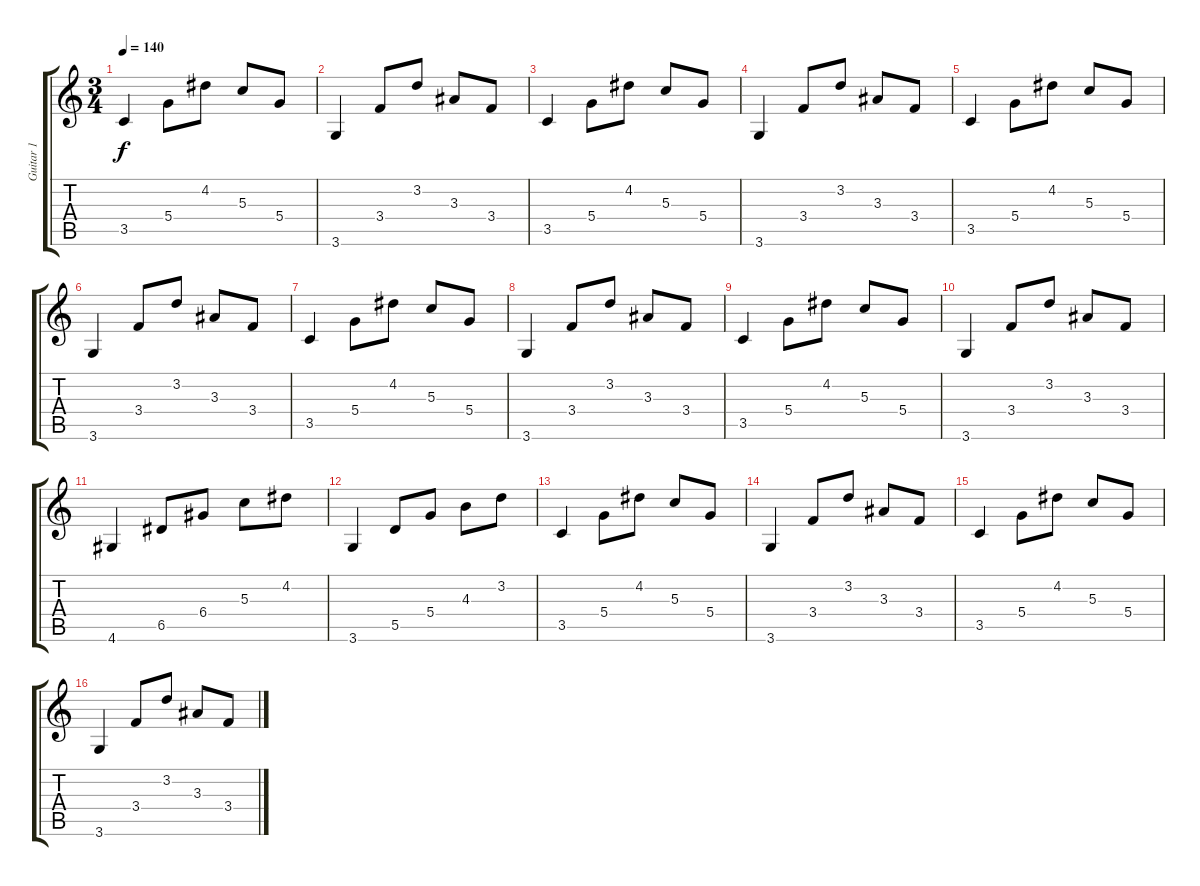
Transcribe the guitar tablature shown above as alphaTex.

\track ("Guitar 1" "Guitar 1") {instrument acousticguitarsteel}
\staff {score tabs}
\tuning (E4 B3 G3 D3 A2 E2) {hide}
\ts (3 4)
\tempo 140
\clef g2
\ks c
3.5.4{dy f instrument acousticguitarsteel} 5.4.8 4.2.8 5.3.8 5.4.8 |
3.6.4 3.4.8 3.2.8 3.3.8 3.4.8 |
3.5.4 5.4.8 4.2.8 5.3.8 5.4.8 |
3.6.4 3.4.8 3.2.8 3.3.8 3.4.8 |
3.5.4 5.4.8 4.2.8 5.3.8 5.4.8 |
3.6.4 3.4.8 3.2.8 3.3.8 3.4.8 |
3.5.4 5.4.8 4.2.8 5.3.8 5.4.8 |
3.6.4 3.4.8 3.2.8 3.3.8 3.4.8 |
3.5.4 5.4.8 4.2.8 5.3.8 5.4.8 |
3.6.4 3.4.8 3.2.8 3.3.8 3.4.8 |
4.6.4 6.5.8 6.4.8 5.3.8 4.2.8 |
3.6.4 5.5.8 5.4.8 4.3.8 3.2.8 |
3.5.4 5.4.8 4.2.8 5.3.8 5.4.8 |
3.6.4 3.4.8 3.2.8 3.3.8 3.4.8 |
3.5.4 5.4.8 4.2.8 5.3.8 5.4.8 |
3.6.4 3.4.8 3.2.8 3.3.8 3.4.8
